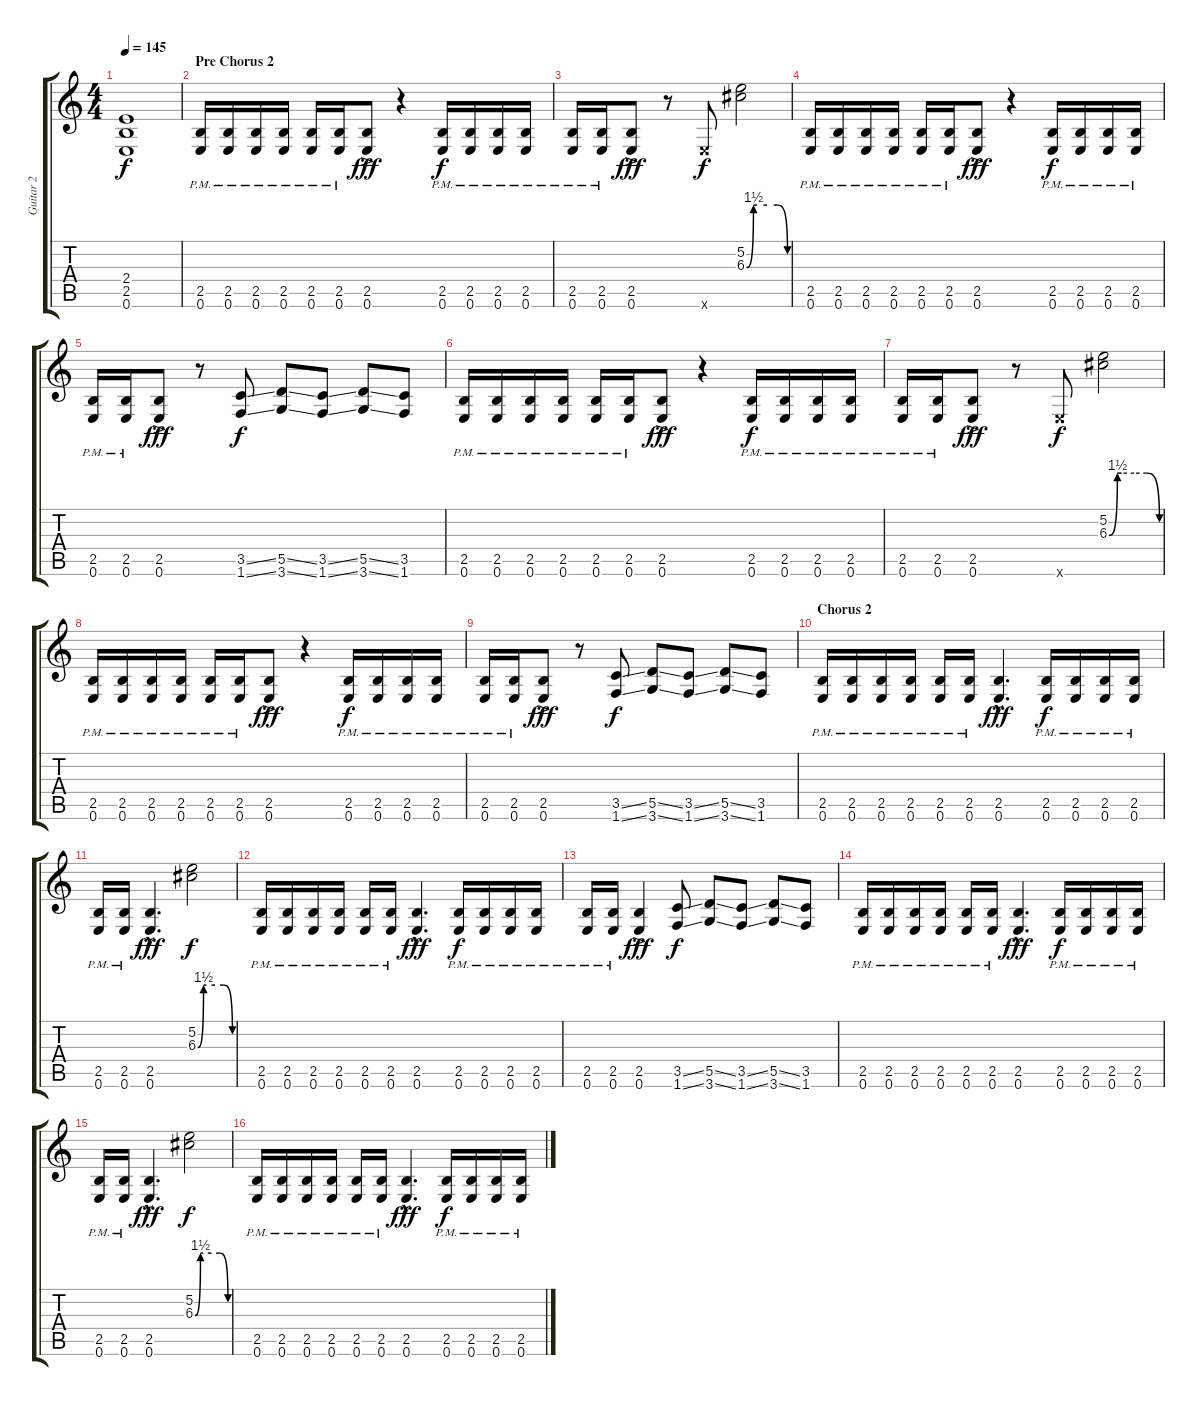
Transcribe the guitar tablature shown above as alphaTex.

\track ("Guitar 2" "Guitar 2") {instrument distortionguitar}
\staff {score tabs}
\tuning (E4 B3 G3 D3 A2 E2) {hide}
\ts (4 4)
\tempo 145
\clef g2
\ks c
(2.4{t} 2.5{t} 0.6{t}).1{dy f} |
\section ("" "Pre Chorus 2")
(2.5{pm} 0.6{pm}).16 (2.5{pm} 0.6{pm}).16 (2.5{pm} 0.6{pm}).16 (2.5{pm} 0.6{pm}).16 (2.5{pm} 0.6{pm}).16 (2.5{pm} 0.6{pm}).16 (2.5{ac} 0.6{ac}).8{dy fff} r.4 (2.5{pm} 0.6{pm}).16{dy f} (2.5{pm} 0.6{pm}).16 (2.5{pm} 0.6{pm}).16 (2.5{pm} 0.6{pm}).16 |
(2.5{pm} 0.6{pm}).16 (2.5{pm} 0.6{pm}).16 (2.5{ac} 0.6{ac}).8{dy fff} r.8 0.6{x}.8{dy f} (5.2 6.3{be (custom 0 0 10 6 15 6 30 6 45 6 60 0)}).2 |
(2.5{pm} 0.6{pm}).16 (2.5{pm} 0.6{pm}).16 (2.5{pm} 0.6{pm}).16 (2.5{pm} 0.6{pm}).16 (2.5{pm} 0.6{pm}).16 (2.5{pm} 0.6{pm}).16 (2.5{ac} 0.6{ac}).8{dy fff} r.4 (2.5{pm} 0.6{pm}).16{dy f} (2.5{pm} 0.6{pm}).16 (2.5{pm} 0.6{pm}).16 (2.5{pm} 0.6{pm}).16 |
(2.5{pm} 0.6{pm}).16 (2.5{pm} 0.6{pm}).16 (2.5{ac} 0.6{ac}).8{dy fff} r.8 (3.5{ss} 1.6{ss}).8{dy f} (5.5{ss} 3.6{ss}).8 (3.5{ss} 1.6{ss}).8 (5.5{ss} 3.6{ss}).8 (3.5 1.6).8 |
(2.5{pm} 0.6{pm}).16 (2.5{pm} 0.6{pm}).16 (2.5{pm} 0.6{pm}).16 (2.5{pm} 0.6{pm}).16 (2.5{pm} 0.6{pm}).16 (2.5{pm} 0.6{pm}).16 (2.5{ac} 0.6{ac}).8{dy fff} r.4 (2.5{pm} 0.6{pm}).16{dy f} (2.5{pm} 0.6{pm}).16 (2.5{pm} 0.6{pm}).16 (2.5{pm} 0.6{pm}).16 |
(2.5{pm} 0.6{pm}).16 (2.5{pm} 0.6{pm}).16 (2.5{ac} 0.6{ac}).8{dy fff} r.8 0.6{x}.8{dy f} (5.2 6.3{be (custom 0 0 10 6 15 6 30 6 45 6 60 0)}).2 |
(2.5{pm} 0.6{pm}).16 (2.5{pm} 0.6{pm}).16 (2.5{pm} 0.6{pm}).16 (2.5{pm} 0.6{pm}).16 (2.5{pm} 0.6{pm}).16 (2.5{pm} 0.6{pm}).16 (2.5{ac} 0.6{ac}).8{dy fff} r.4 (2.5{pm} 0.6{pm}).16{dy f} (2.5{pm} 0.6{pm}).16 (2.5{pm} 0.6{pm}).16 (2.5{pm} 0.6{pm}).16 |
(2.5{pm} 0.6{pm}).16 (2.5{pm} 0.6{pm}).16 (2.5{ac} 0.6{ac}).8{dy fff} r.8 (3.5{ss} 1.6{ss}).8{dy f} (5.5{ss} 3.6{ss}).8 (3.5{ss} 1.6{ss}).8 (5.5{ss} 3.6{ss}).8 (3.5 1.6).8 |
\section ("" "Chorus 2")
(2.5{pm} 0.6{pm}).16 (2.5{pm} 0.6{pm}).16 (2.5{pm} 0.6{pm}).16 (2.5{pm} 0.6{pm}).16 (2.5{pm} 0.6{pm}).16 (2.5{pm} 0.6{pm}).16 (2.5{hac} 0.6{hac}).4{d dy fff} (2.5{pm} 0.6{pm}).16{dy f} (2.5{pm} 0.6{pm}).16 (2.5{pm} 0.6{pm}).16 (2.5{pm} 0.6{pm}).16 |
(2.5{pm} 0.6{pm}).16 (2.5{pm} 0.6{pm}).16 (2.5{hac} 0.6{hac}).4{d dy fff} (5.2 6.3{be (custom 0 0 10 6 15 6 30 6 45 6 60 0)}).2{dy f} |
(2.5{pm} 0.6{pm}).16 (2.5{pm} 0.6{pm}).16 (2.5{pm} 0.6{pm}).16 (2.5{pm} 0.6{pm}).16 (2.5{pm} 0.6{pm}).16 (2.5{pm} 0.6{pm}).16 (2.5{hac} 0.6{hac}).4{d dy fff} (2.5{pm} 0.6{pm}).16{dy f} (2.5{pm} 0.6{pm}).16 (2.5{pm} 0.6{pm}).16 (2.5{pm} 0.6{pm}).16 |
(2.5{pm} 0.6{pm}).16 (2.5{pm} 0.6{pm}).16 (2.5{ac} 0.6{ac}).4{dy fff} (3.5{ss} 1.6{ss}).8{dy f} (5.5{ss} 3.6{ss}).8 (3.5{ss} 1.6{ss}).8 (5.5{ss} 3.6{ss}).8 (3.5 1.6).8 |
(2.5{pm} 0.6{pm}).16 (2.5{pm} 0.6{pm}).16 (2.5{pm} 0.6{pm}).16 (2.5{pm} 0.6{pm}).16 (2.5{pm} 0.6{pm}).16 (2.5{pm} 0.6{pm}).16 (2.5{hac} 0.6{hac}).4{d dy fff} (2.5{pm} 0.6{pm}).16{dy f} (2.5{pm} 0.6{pm}).16 (2.5{pm} 0.6{pm}).16 (2.5{pm} 0.6{pm}).16 |
(2.5{pm} 0.6{pm}).16 (2.5{pm} 0.6{pm}).16 (2.5{hac} 0.6{hac}).4{d dy fff} (5.2 6.3{be (custom 0 0 10 6 15 6 30 6 45 6 60 0)}).2{dy f} |
(2.5{pm} 0.6{pm}).16 (2.5{pm} 0.6{pm}).16 (2.5{pm} 0.6{pm}).16 (2.5{pm} 0.6{pm}).16 (2.5{pm} 0.6{pm}).16 (2.5{pm} 0.6{pm}).16 (2.5{hac} 0.6{hac}).4{d dy fff} (2.5{pm} 0.6{pm}).16{dy f} (2.5{pm} 0.6{pm}).16 (2.5{pm} 0.6{pm}).16 (2.5{pm} 0.6{pm}).16
